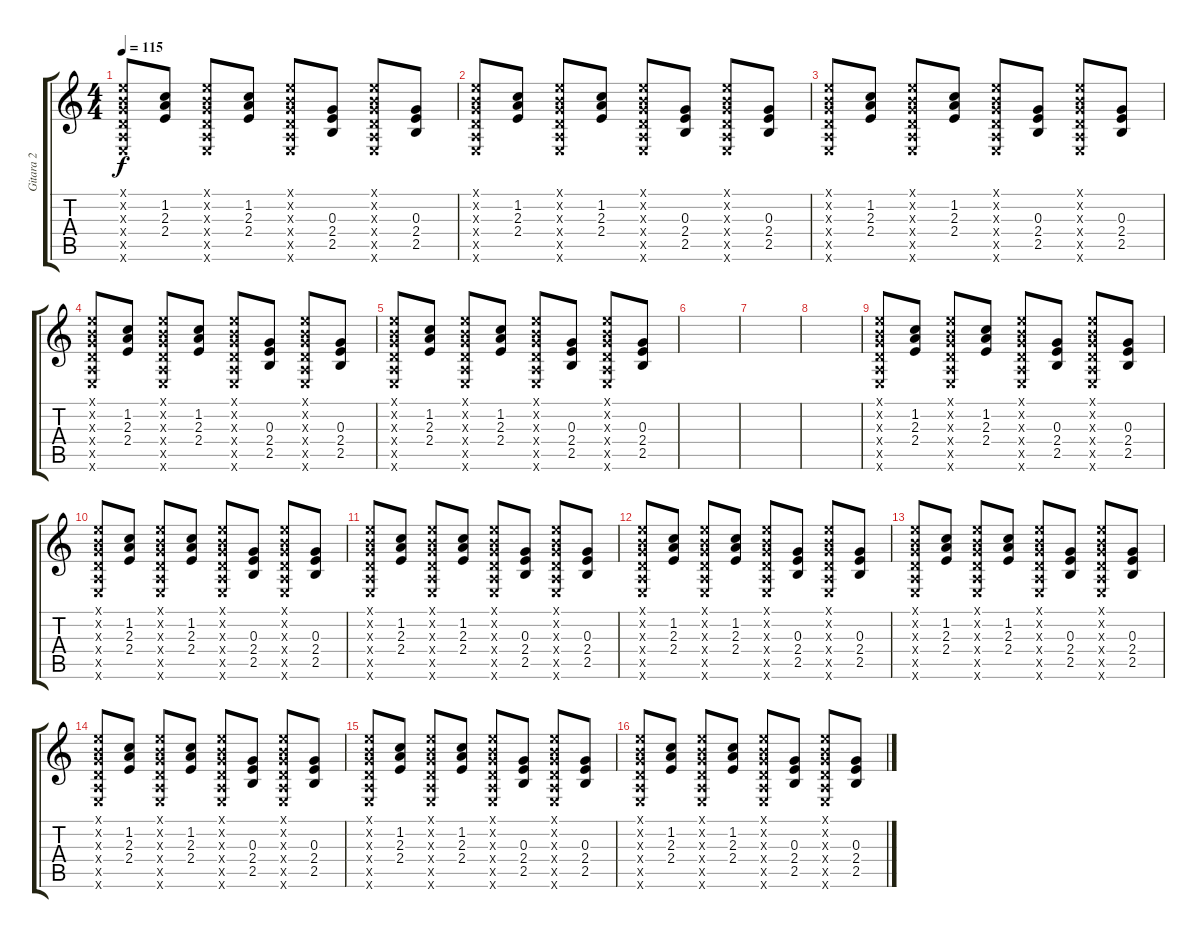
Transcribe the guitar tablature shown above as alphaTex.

\track ("Gitara 2" "Gitara 2") {instrument distortionguitar}
\staff {score tabs}
\tuning (E4 B3 G3 D3 A2 E2) {hide}
\ts (4 4)
\tempo 115
\clef g2
\ks c
(0.1{x} 0.2{x} 0.3{x} 0.4{x} 0.5{x} 0.6{x}).8{dy f} (1.2 2.3 2.4).8 (0.1{x} 0.2{x} 0.3{x} 0.4{x} 0.5{x} 0.6{x}).8 (1.2 2.3 2.4).8 (0.1{x} 0.2{x} 0.3{x} 0.4{x} 0.5{x} 0.6{x}).8 (0.3 2.4 2.5).8 (0.1{x} 0.2{x} 0.3{x} 0.4{x} 0.5{x} 0.6{x}).8 (0.3 2.4 2.5).8 |
(0.1{x} 0.2{x} 0.3{x} 0.4{x} 0.5{x} 0.6{x}).8 (1.2 2.3 2.4).8 (0.1{x} 0.2{x} 0.3{x} 0.4{x} 0.5{x} 0.6{x}).8 (1.2 2.3 2.4).8 (0.1{x} 0.2{x} 0.3{x} 0.4{x} 0.5{x} 0.6{x}).8 (0.3 2.4 2.5).8 (0.1{x} 0.2{x} 0.3{x} 0.4{x} 0.5{x} 0.6{x}).8 (0.3 2.4 2.5).8 |
(0.1{x} 0.2{x} 0.3{x} 0.4{x} 0.5{x} 0.6{x}).8 (1.2 2.3 2.4).8 (0.1{x} 0.2{x} 0.3{x} 0.4{x} 0.5{x} 0.6{x}).8 (1.2 2.3 2.4).8 (0.1{x} 0.2{x} 0.3{x} 0.4{x} 0.5{x} 0.6{x}).8 (0.3 2.4 2.5).8 (0.1{x} 0.2{x} 0.3{x} 0.4{x} 0.5{x} 0.6{x}).8 (0.3 2.4 2.5).8 |
(0.1{x} 0.2{x} 0.3{x} 0.4{x} 0.5{x} 0.6{x}).8 (1.2 2.3 2.4).8 (0.1{x} 0.2{x} 0.3{x} 0.4{x} 0.5{x} 0.6{x}).8 (1.2 2.3 2.4).8 (0.1{x} 0.2{x} 0.3{x} 0.4{x} 0.5{x} 0.6{x}).8 (0.3 2.4 2.5).8 (0.1{x} 0.2{x} 0.3{x} 0.4{x} 0.5{x} 0.6{x}).8 (0.3 2.4 2.5).8 |
(0.1{x} 0.2{x} 0.3{x} 0.4{x} 0.5{x} 0.6{x}).8 (1.2 2.3 2.4).8 (0.1{x} 0.2{x} 0.3{x} 0.4{x} 0.5{x} 0.6{x}).8 (1.2 2.3 2.4).8 (0.1{x} 0.2{x} 0.3{x} 0.4{x} 0.5{x} 0.6{x}).8 (0.3 2.4 2.5).8 (0.1{x} 0.2{x} 0.3{x} 0.4{x} 0.5{x} 0.6{x}).8 (0.3 2.4 2.5).8 |
|
|
|
(0.1{x} 0.2{x} 0.3{x} 0.4{x} 0.5{x} 0.6{x}).8 (1.2 2.3 2.4).8 (0.1{x} 0.2{x} 0.3{x} 0.4{x} 0.5{x} 0.6{x}).8 (1.2 2.3 2.4).8 (0.1{x} 0.2{x} 0.3{x} 0.4{x} 0.5{x} 0.6{x}).8 (0.3 2.4 2.5).8 (0.1{x} 0.2{x} 0.3{x} 0.4{x} 0.5{x} 0.6{x}).8 (0.3 2.4 2.5).8 |
(0.1{x} 0.2{x} 0.3{x} 0.4{x} 0.5{x} 0.6{x}).8 (1.2 2.3 2.4).8 (0.1{x} 0.2{x} 0.3{x} 0.4{x} 0.5{x} 0.6{x}).8 (1.2 2.3 2.4).8 (0.1{x} 0.2{x} 0.3{x} 0.4{x} 0.5{x} 0.6{x}).8 (0.3 2.4 2.5).8 (0.1{x} 0.2{x} 0.3{x} 0.4{x} 0.5{x} 0.6{x}).8 (0.3 2.4 2.5).8 |
(0.1{x} 0.2{x} 0.3{x} 0.4{x} 0.5{x} 0.6{x}).8 (1.2 2.3 2.4).8 (0.1{x} 0.2{x} 0.3{x} 0.4{x} 0.5{x} 0.6{x}).8 (1.2 2.3 2.4).8 (0.1{x} 0.2{x} 0.3{x} 0.4{x} 0.5{x} 0.6{x}).8 (0.3 2.4 2.5).8 (0.1{x} 0.2{x} 0.3{x} 0.4{x} 0.5{x} 0.6{x}).8 (0.3 2.4 2.5).8 |
(0.1{x} 0.2{x} 0.3{x} 0.4{x} 0.5{x} 0.6{x}).8 (1.2 2.3 2.4).8 (0.1{x} 0.2{x} 0.3{x} 0.4{x} 0.5{x} 0.6{x}).8 (1.2 2.3 2.4).8 (0.1{x} 0.2{x} 0.3{x} 0.4{x} 0.5{x} 0.6{x}).8 (0.3 2.4 2.5).8 (0.1{x} 0.2{x} 0.3{x} 0.4{x} 0.5{x} 0.6{x}).8 (0.3 2.4 2.5).8 |
(0.1{x} 0.2{x} 0.3{x} 0.4{x} 0.5{x} 0.6{x}).8 (1.2 2.3 2.4).8 (0.1{x} 0.2{x} 0.3{x} 0.4{x} 0.5{x} 0.6{x}).8 (1.2 2.3 2.4).8 (0.1{x} 0.2{x} 0.3{x} 0.4{x} 0.5{x} 0.6{x}).8 (0.3 2.4 2.5).8 (0.1{x} 0.2{x} 0.3{x} 0.4{x} 0.5{x} 0.6{x}).8 (0.3 2.4 2.5).8 |
(0.1{x} 0.2{x} 0.3{x} 0.4{x} 0.5{x} 0.6{x}).8 (1.2 2.3 2.4).8 (0.1{x} 0.2{x} 0.3{x} 0.4{x} 0.5{x} 0.6{x}).8 (1.2 2.3 2.4).8 (0.1{x} 0.2{x} 0.3{x} 0.4{x} 0.5{x} 0.6{x}).8 (0.3 2.4 2.5).8 (0.1{x} 0.2{x} 0.3{x} 0.4{x} 0.5{x} 0.6{x}).8 (0.3 2.4 2.5).8 |
(0.1{x} 0.2{x} 0.3{x} 0.4{x} 0.5{x} 0.6{x}).8 (1.2 2.3 2.4).8 (0.1{x} 0.2{x} 0.3{x} 0.4{x} 0.5{x} 0.6{x}).8 (1.2 2.3 2.4).8 (0.1{x} 0.2{x} 0.3{x} 0.4{x} 0.5{x} 0.6{x}).8 (0.3 2.4 2.5).8 (0.1{x} 0.2{x} 0.3{x} 0.4{x} 0.5{x} 0.6{x}).8 (0.3 2.4 2.5).8 |
(0.1{x} 0.2{x} 0.3{x} 0.4{x} 0.5{x} 0.6{x}).8 (1.2 2.3 2.4).8 (0.1{x} 0.2{x} 0.3{x} 0.4{x} 0.5{x} 0.6{x}).8 (1.2 2.3 2.4).8 (0.1{x} 0.2{x} 0.3{x} 0.4{x} 0.5{x} 0.6{x}).8 (0.3 2.4 2.5).8 (0.1{x} 0.2{x} 0.3{x} 0.4{x} 0.5{x} 0.6{x}).8 (0.3 2.4 2.5).8
